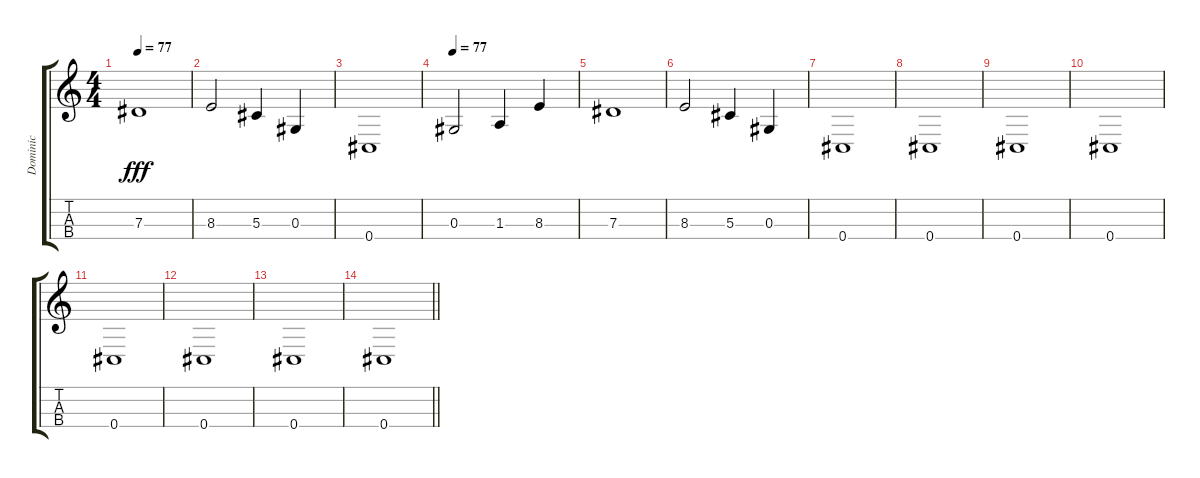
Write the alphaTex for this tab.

\track ("Dominic" "Dominic") {instrument electricbasspick}
\staff {score tabs}
\tuning (Gb3 Db3 Ab2 Db2) {hide}
\ts (4 4)
\tempo 77
\clef g2
\ks c
7.3.1{dy fff} |
8.3.2 5.3.4 0.3.4 |
0.4.1 |
\tempo 77
0.3.2 1.3.4 8.3.4 |
7.3.1 |
8.3.2 5.3.4 0.3.4 |
0.4.1 |
0.4.1 |
0.4.1 |
0.4.1 |
0.4.1 |
0.4.1 |
0.4.1 |
\barLineRight lightlight
0.4.1
